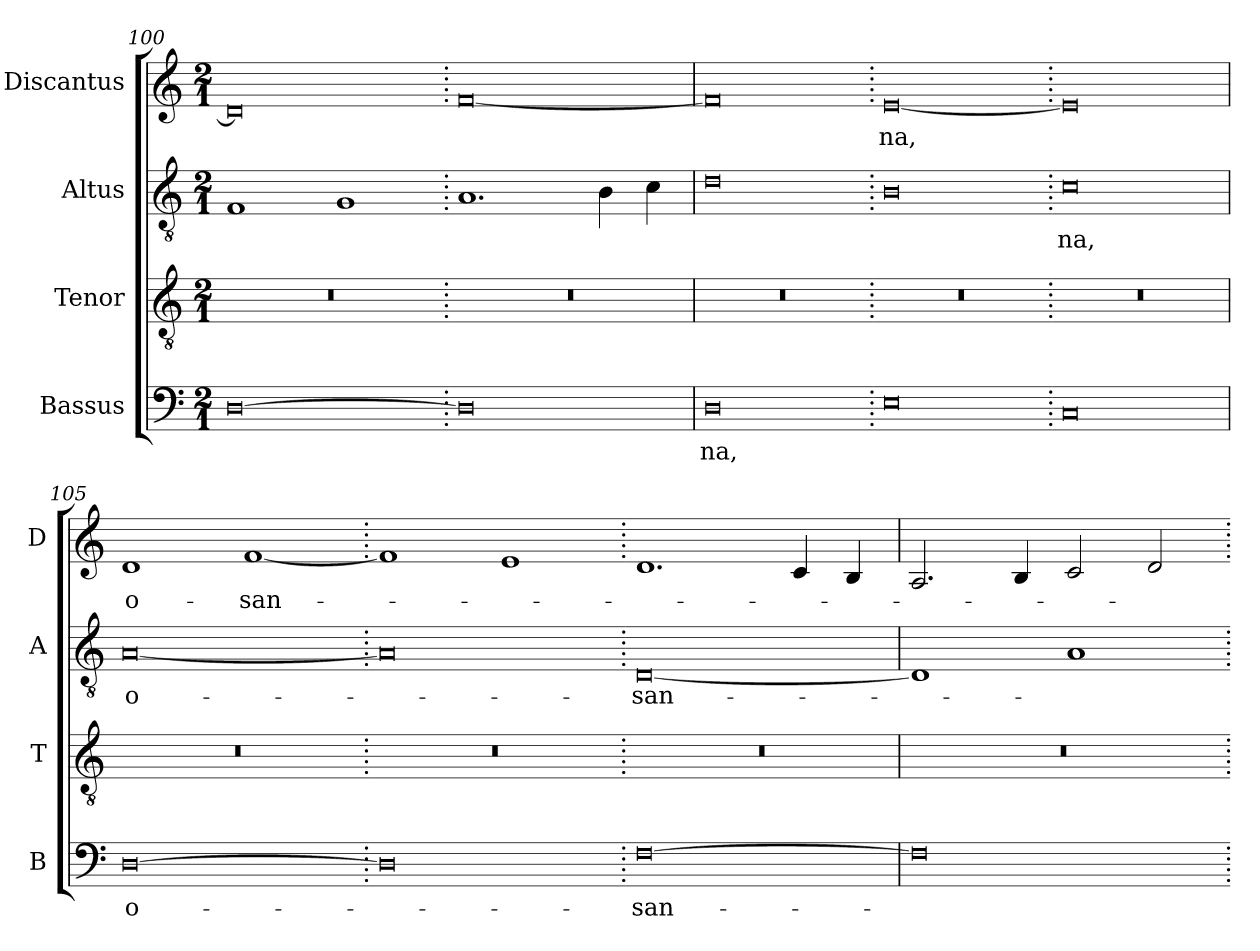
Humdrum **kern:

**kern	**text	**kern	**kern	**text	**kern	**text
*part4	*part4	*part3	*part2	*part2	*part1	*part1
*staff4	*staff4	*staff3	*staff2	*staff2	*staff1	*staff1
*I"Bassus	*	*I"Tenor	*I"Altus	*	*I"Discantus	*
*I'B	*	*I'T	*I'A	*	*I'D	*
*clefF4	*	*clefGv2	*clefGv2	*	*clefG2	*
*k[]	*	*k[]	*k[]	*	*k[]	*
*M2/1	*	*M2/1	*M2/1	*	*M2/1	*
=100	=100	=100	=100	=100	=100	=100
[0D	.	0r	1F	.	0d]	.
.	.	.	1G	.	.	.
=101.	=101.	=101.	=101.	=101.	=101.	=101.
0D]	.	0r	1.A	.	[0f	.
.	.	.	4B	.	.	.
.	.	.	4c	.	.	.
=102	=102	=102	=102	=102	=102	=102
0D	-na,	0r	0d	.	0f]	.
=103.	=103.	=103.	=103.	=103.	=103.	=103.
0E	.	0r	0B	.	[0e	-na,
=104.	=104.	=104.	=104.	=104.	=104.	=104.
0C	.	0r	0c	-na,	0e]	.
=105	=105	=105	=105	=105	=105	=105
[0D	o-	0r	[0A	o-	1d	o-
.	.	.	.	.	[1f	-san-
=106.	=106.	=106.	=106.	=106.	=106.	=106.
0D]	.	0r	0A]	.	1f]	.
.	.	.	.	.	1e	.
=107.	=107.	=107.	=107.	=107.	=107.	=107.
[0F	-san-	0r	[0D	-san-	1.d	.
.	.	.	.	.	4c	.
.	.	.	.	.	4B	.
=108	=108	=108	=108	=108	=108	=108
0F]	.	0r	1D]	.	2.A	.
.	.	.	.	.	4B	.
.	.	.	1A	.	2c	.
.	.	.	.	.	2d	.
=.	=.	=.	=.	=.	=.	=.
*-	*-	*-	*-	*-	*-	*-
